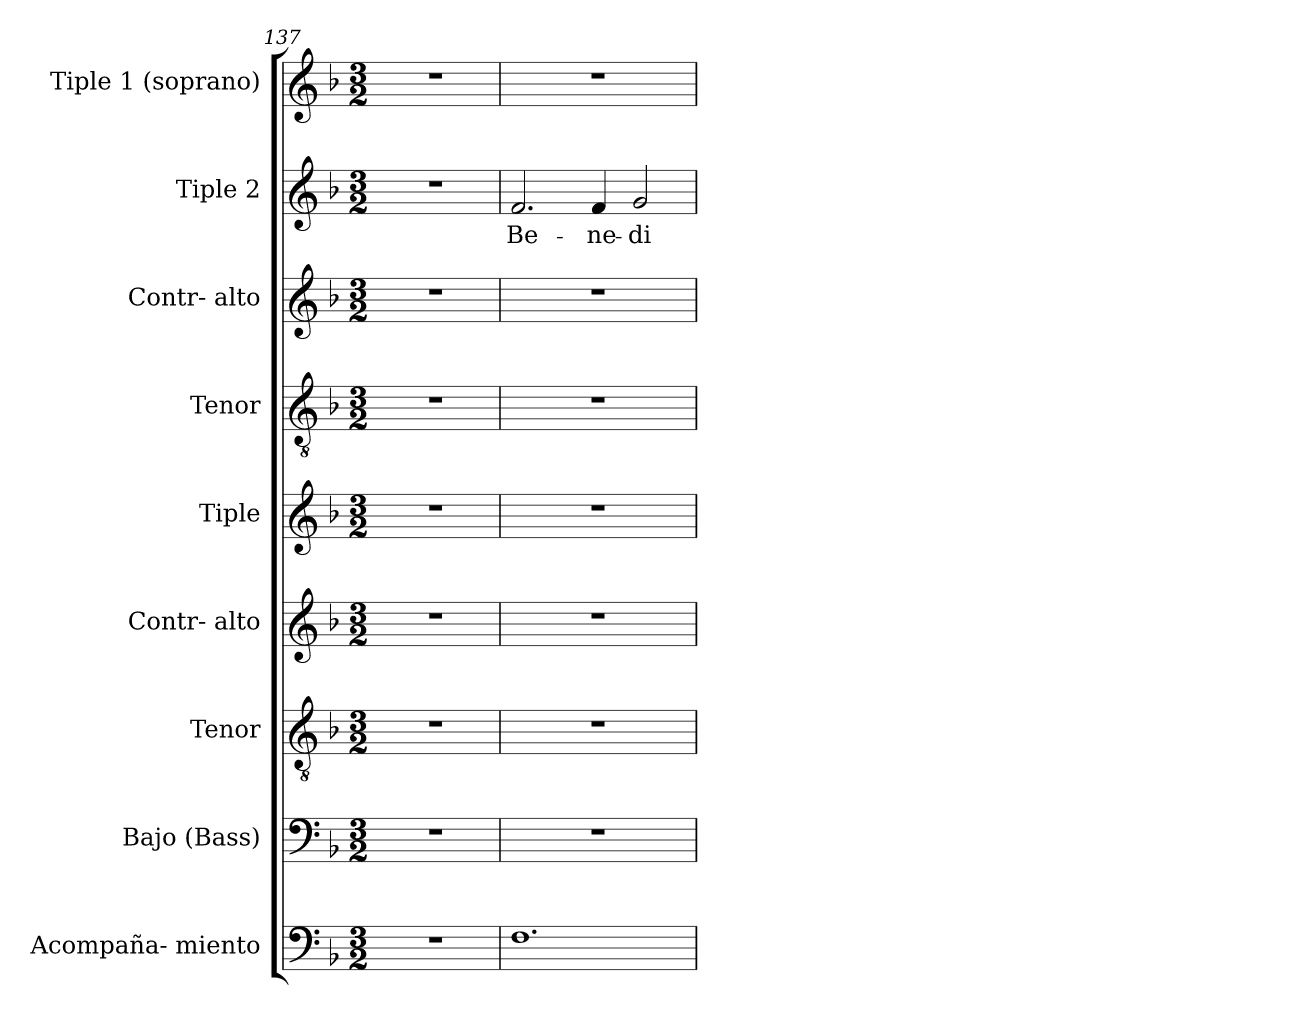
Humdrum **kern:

**kern	**kern	**kern	**kern	**kern	**kern	**kern	**kern	**text	**kern
*part9	*part8	*part7	*part6	*part5	*part4	*part3	*part2	*part2	*part1
*staff9	*staff8	*staff7	*staff6	*staff5	*staff4	*staff3	*staff2	*staff2	*staff1
*I"Acompaña- miento	*I"Bajo (Bass)	*I"Tenor	*I"Contr- alto	*I"Tiple	*I"Tenor	*I"Contr- alto	*I"Tiple 2	*	*I"Tiple 1 (soprano)
*	*I'B.	*I'T.	*I'A.	*	*I'T.	*I'A.	*	*	*I'S.
*clefF4	*clefF4	*clefGv2	*clefG2	*clefG2	*clefGv2	*clefG2	*clefG2	*	*clefG2
*	*	*ITrd7c12	*	*	*ITrd7c12	*	*	*	*
*k[b-]	*k[b-]	*k[b-]	*k[b-]	*k[b-]	*k[b-]	*k[b-]	*k[b-]	*	*k[b-]
*F:	*F:	*F:	*F:	*F:	*F:	*F:	*F:	*	*F:
*M3/2	*M3/2	*M3/2	*M3/2	*M3/2	*M3/2	*M3/2	*M3/2	*	*M3/2
=137	=137	=137	=137	=137	=137	=137	=137	=137	=137
!LO:N:vis=1	!LO:N:vis=1	!LO:N:vis=1	!LO:N:vis=1	!LO:N:vis=1	!LO:N:vis=1	!LO:N:vis=1	!LO:N:vis=1	!	!LO:N:vis=1
1.r	1.r	1.r	1.r	1.r	1.r	1.r	1.r	.	1.r
=138	=138	=138	=138	=138	=138	=138	=138	=138	=138
!	!LO:N:vis=1	!LO:N:vis=1	!LO:N:vis=1	!LO:N:vis=1	!LO:N:vis=1	!LO:N:vis=1	!	!	!
!	!	!	!	!	!	!	!	!LO:LY:b:color=#000000	!LO:N:vis=1
1.Fi	1.r	1.r	1.r	1.r	1.r	1.r	2.fi/	Be-	1.r
!	!	!	!	!	!	!	!	!LO:LY:b:color=#000000	!
.	.	.	.	.	.	.	4fi/	-ne-	.
!	!	!	!	!	!	!	!	!LO:LY:b:color=#000000	!
.	.	.	.	.	.	.	2gi/	-di-	.
=	=	=	=	=	=	=	=	=	=
*-	*-	*-	*-	*-	*-	*-	*-	*-	*-
